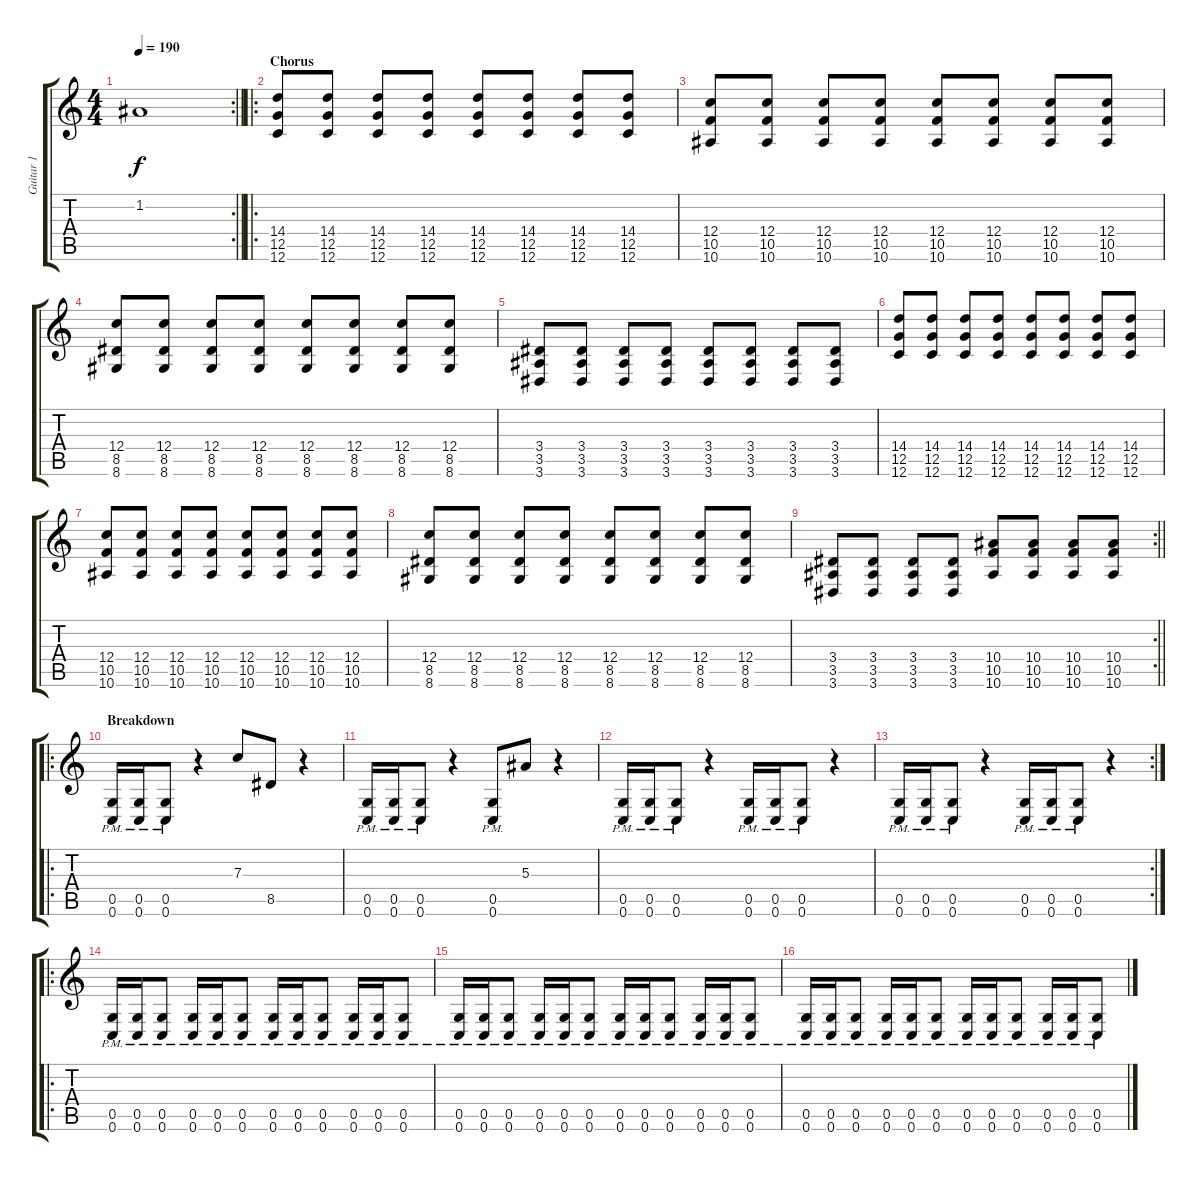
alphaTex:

\track ("Guitar 1" "Guitar 1") {instrument distortionguitar}
\staff {score tabs}
\tuning (D4 A3 F3 C3 G2 C2) {hide}
\rc 2
\ts (4 4)
\tempo 190
\clef g2
\barLineRight lightlight
\ks c
1.2{t}.1{dy f} |
\ro
\section ("" "Chorus")
(14.4 12.5 12.6).8{instrument distortionguitar} (14.4 12.5 12.6).8 (14.4 12.5 12.6).8 (14.4 12.5 12.6).8 (14.4 12.5 12.6).8 (14.4 12.5 12.6).8 (14.4 12.5 12.6).8 (14.4 12.5 12.6).8 |
(12.4 10.5 10.6).8 (12.4 10.5 10.6).8 (12.4 10.5 10.6).8 (12.4 10.5 10.6).8 (12.4 10.5 10.6).8 (12.4 10.5 10.6).8 (12.4 10.5 10.6).8 (12.4 10.5 10.6).8 |
(12.4 8.5 8.6).8 (12.4 8.5 8.6).8 (12.4 8.5 8.6).8 (12.4 8.5 8.6).8 (12.4 8.5 8.6).8 (12.4 8.5 8.6).8 (12.4 8.5 8.6).8 (12.4 8.5 8.6).8 |
(3.4 3.5 3.6).8 (3.4 3.5 3.6).8 (3.4 3.5 3.6).8 (3.4 3.5 3.6).8 (3.4 3.5 3.6).8 (3.4 3.5 3.6).8 (3.4 3.5 3.6).8 (3.4 3.5 3.6).8 |
(14.4 12.5 12.6).8{instrument distortionguitar} (14.4 12.5 12.6).8 (14.4 12.5 12.6).8 (14.4 12.5 12.6).8 (14.4 12.5 12.6).8 (14.4 12.5 12.6).8 (14.4 12.5 12.6).8 (14.4 12.5 12.6).8 |
(12.4 10.5 10.6).8 (12.4 10.5 10.6).8 (12.4 10.5 10.6).8 (12.4 10.5 10.6).8 (12.4 10.5 10.6).8 (12.4 10.5 10.6).8 (12.4 10.5 10.6).8 (12.4 10.5 10.6).8 |
(12.4 8.5 8.6).8 (12.4 8.5 8.6).8 (12.4 8.5 8.6).8 (12.4 8.5 8.6).8 (12.4 8.5 8.6).8 (12.4 8.5 8.6).8 (12.4 8.5 8.6).8 (12.4 8.5 8.6).8 |
\rc 2
\barLineRight lightlight
(3.4 3.5 3.6).8 (3.4 3.5 3.6).8 (3.4 3.5 3.6).8 (3.4 3.5 3.6).8 (10.4 10.5 10.6).8 (10.4 10.5 10.6).8 (10.4 10.5 10.6).8 (10.4 10.5 10.6).8 |
\ro
\section ("" "Breakdown")
(0.5{pm} 0.6{pm}).16 (0.5{pm} 0.6{pm}).16 (0.5{pm} 0.6{pm}).8 r.4 7.3.8 8.5.8 r.4 |
(0.5{pm} 0.6{pm}).16 (0.5{pm} 0.6{pm}).16 (0.5{pm} 0.6{pm}).8 r.4 (0.5{pm} 0.6{pm}).8 5.3.8 r.4 |
(0.5{pm} 0.6{pm}).16 (0.5{pm} 0.6{pm}).16 (0.5{pm} 0.6{pm}).8 r.4 (0.5{pm} 0.6{pm}).16 (0.5{pm} 0.6{pm}).16 (0.5{pm} 0.6{pm}).8 r.4 |
\rc 2
(0.5{pm} 0.6{pm}).16 (0.5{pm} 0.6{pm}).16 (0.5{pm} 0.6{pm}).8 r.4 (0.5{pm} 0.6{pm}).16 (0.5{pm} 0.6{pm}).16 (0.5{pm} 0.6{pm}).8 r.4 |
\ro
(0.5{pm} 0.6{pm}).16 (0.5{pm} 0.6{pm}).16 (0.5{pm} 0.6{pm}).8 (0.5{pm} 0.6{pm}).16 (0.5{pm} 0.6{pm}).16 (0.5{pm} 0.6{pm}).8 (0.5{pm} 0.6{pm}).16 (0.5{pm} 0.6{pm}).16 (0.5{pm} 0.6{pm}).8 (0.5{pm} 0.6{pm}).16 (0.5{pm} 0.6{pm}).16 (0.5{pm} 0.6{pm}).8 |
(0.5{pm} 0.6{pm}).16 (0.5{pm} 0.6{pm}).16 (0.5{pm} 0.6{pm}).8 (0.5{pm} 0.6{pm}).16 (0.5{pm} 0.6{pm}).16 (0.5{pm} 0.6{pm}).8 (0.5{pm} 0.6{pm}).16 (0.5{pm} 0.6{pm}).16 (0.5{pm} 0.6{pm}).8 (0.5{pm} 0.6{pm}).16 (0.5{pm} 0.6{pm}).16 (0.5{pm} 0.6{pm}).8 |
(0.5{pm} 0.6{pm}).16 (0.5{pm} 0.6{pm}).16 (0.5{pm} 0.6{pm}).8 (0.5{pm} 0.6{pm}).16 (0.5{pm} 0.6{pm}).16 (0.5{pm} 0.6{pm}).8 (0.5{pm} 0.6{pm}).16 (0.5{pm} 0.6{pm}).16 (0.5{pm} 0.6{pm}).8 (0.5{pm} 0.6{pm}).16 (0.5{pm} 0.6{pm}).16 (0.5{pm} 0.6{pm}).8
